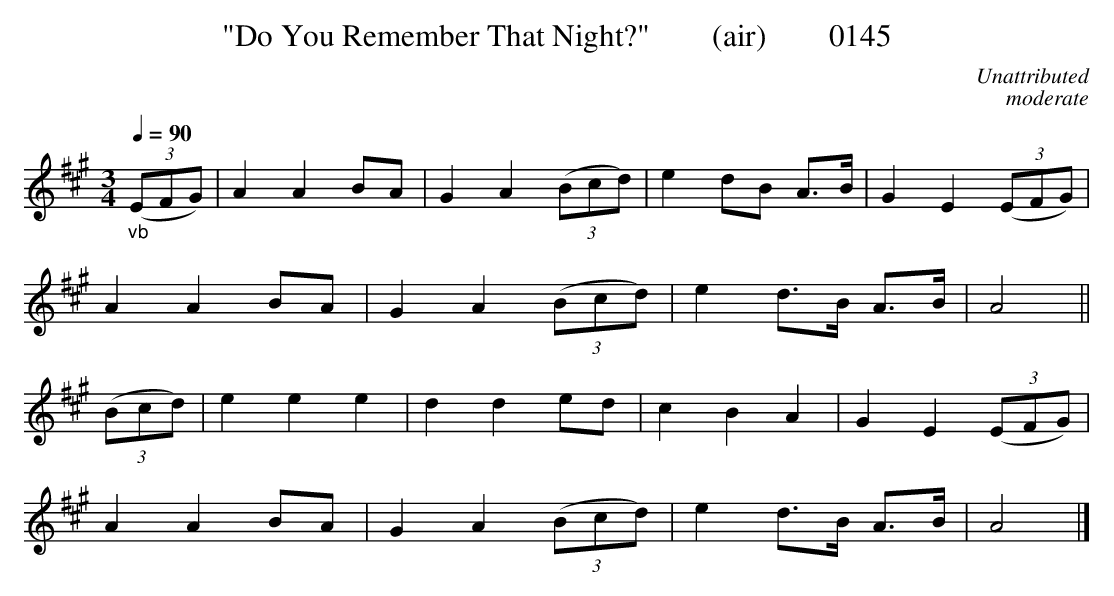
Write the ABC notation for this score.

X:1
T:"Do You Remember That Night?"        (air)        0145
C:Unattributed
C:moderate
Q:1/4=90
M:3/4
L:1/8
K:A
"_vb"(3(EFG)|A2A2BA|G2A2 (3(Bcd)|e2dB A3/2B/2|G2E2 (3(EFG)|
A2A2BA|G2A2 (3(Bcd)|e2d3/2B/2 A3/2B/2|A4||
(3(Bcd)|e2e2e2|d2d2ed|c2B2A2|G2E2 (3(EFG)|
A2A2BA|G2A2 (3(Bcd)|e2d3/2B/2 A3/2B/2|A4|]
